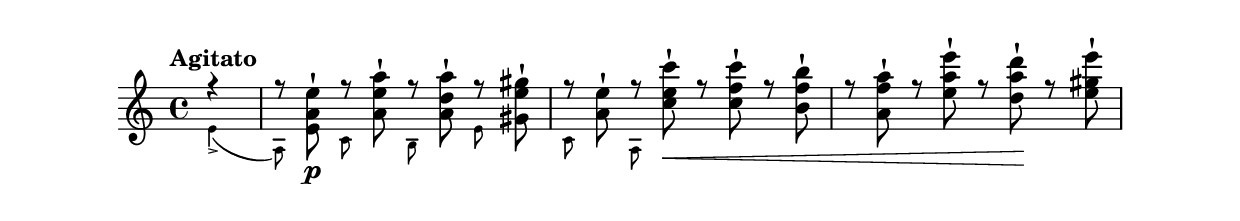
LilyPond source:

\version "2.19.11"
\include "indice.ily"
\new Staff {
  \time 4/4
  \key a \minor
  \clef treble
  \tempo "Agitato"
  \partial 4
  <<
    \new Voice
    \relative f {
      \voiceOne \stemDown r4
      r8 <e' a e'>-! \p r <a e' a>-! r <a d a'>-! r <gis e' gis>-!
      r8 <a e'>-! r <c e c'>-! \< r <c f c'>-! r <b f' b>-!
      r8 <a f' a>-! r <e' a e'>-! r <d a' d>-! \! r <e gis e'>-!
    }
    \new CueVoice
    \relative f {
      \voiceTwo e'4 ->(
      a,8) s c s b s e s
      c8 s a s
    }
    
  >>
}
